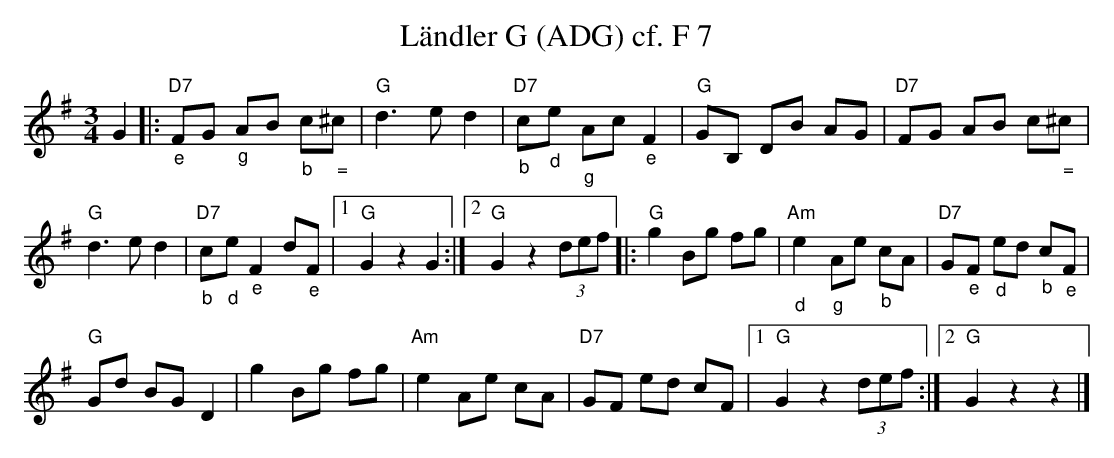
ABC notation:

X:1
T:L\"andler G (ADG) cf. F 7
M:3/4
L:1/8
K:Gmaj%%MIDI gchordon
G2 |: "D7""_e"FG "_g"AB "_b"c"_ ="^c | "G"d3ed2 | "D7""_b"c"_d"e "_g"Ac"_e"F2 | "G"GB, DB AG | "D7"FG AB c"_ ="^c |
"G"d3ed2 | "D7""_b"c"_d"e "_e"F2d"_e"F |1 "G"G2z2G2 :|2 "G"G2z2 (3def |: "G"g2 Bg fg | "Am""_d"e2 "_g"Ae "_b"cA | "D7"G"_e"F "_d"ed "_b"c"_e"F |
"G"Gd BGD2 | g2Bg fg | "Am"e2Ae cA | "D7"GF ed cF |1 "G"G2z2 (3def :|2 "G"G2z2z2 |]
